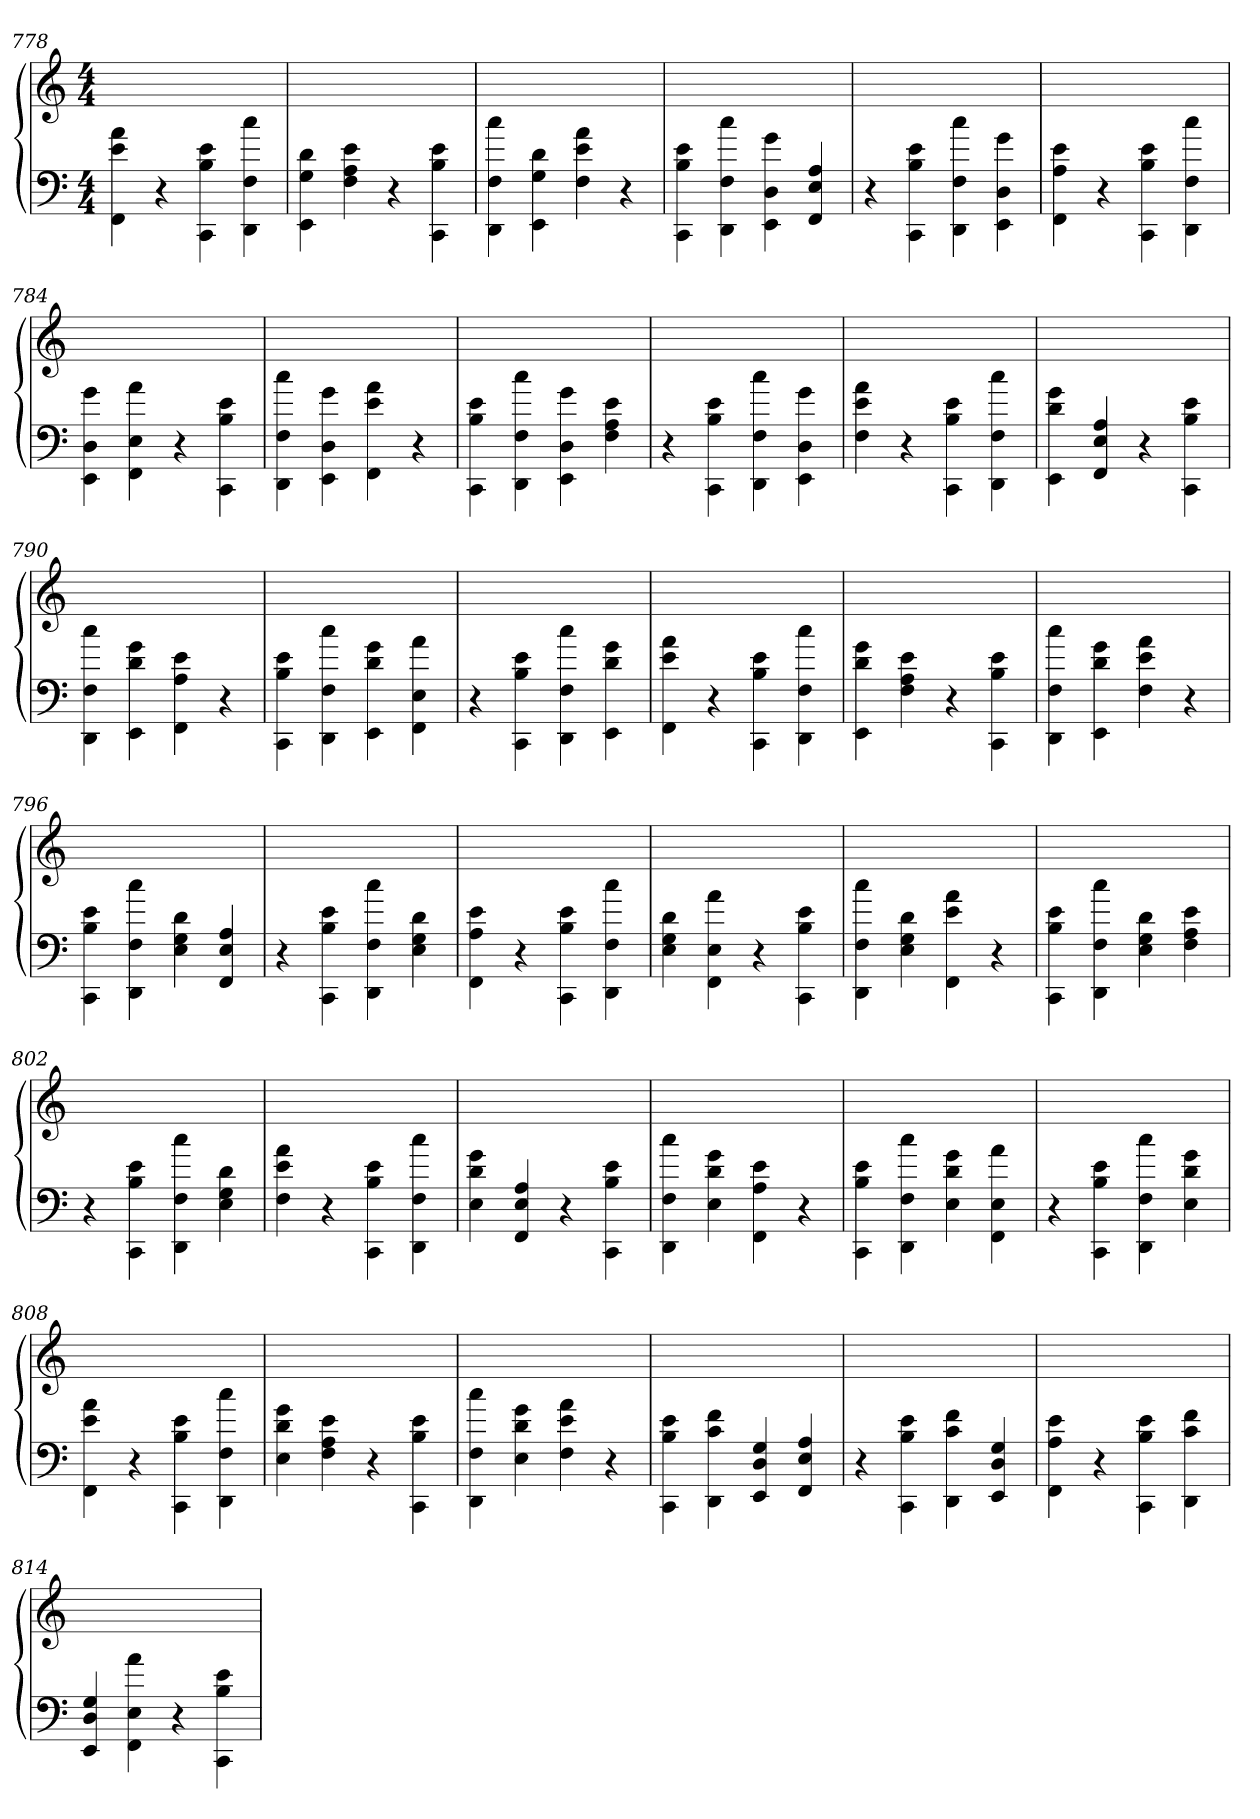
**kern	**kern
*part2	*part1
*staff2	*staff1
*clefF4	*clefG2
*k[]	*k[]
*C:	*C:
*M4/4	*M4/4
=778	=778
4FF 4e 4a	1ryy
4r	.
4CC 4B 4e	.
4DD 4F 4cc	.
=779	=779
4EE 4G 4d	1ryy
4F 4A 4e	.
4r	.
4CC 4B 4e	.
=780	=780
4DD 4F 4cc	1ryy
4EE 4G 4d	.
4F 4e 4a	.
4r	.
=781	=781
4CC 4B 4e	1ryy
4DD 4F 4cc	.
4EE 4D 4g	.
4FF 4E 4A	.
=782	=782
4r	1ryy
4CC 4B 4e	.
4DD 4F 4cc	.
4EE 4D 4g	.
=783	=783
4FF 4A 4e	1ryy
4r	.
4CC 4B 4e	.
4DD 4F 4cc	.
=784	=784
4EE 4D 4g	1ryy
4FF 4E 4a	.
4r	.
4CC 4B 4e	.
=785	=785
4DD 4F 4cc	1ryy
4EE 4D 4g	.
4FF 4e 4a	.
4r	.
=786	=786
4CC 4B 4e	1ryy
4DD 4F 4cc	.
4EE 4D 4g	.
4F 4A 4e	.
=787	=787
4r	1ryy
4CC 4B 4e	.
4DD 4F 4cc	.
4EE 4D 4g	.
=788	=788
4F 4e 4a	1ryy
4r	.
4CC 4B 4e	.
4DD 4F 4cc	.
=789	=789
4EE 4d 4g	1ryy
4FF 4E 4A	.
4r	.
4CC 4B 4e	.
=790	=790
4DD 4F 4cc	1ryy
4EE 4d 4g	.
4FF 4A 4e	.
4r	.
=791	=791
4CC 4B 4e	1ryy
4DD 4F 4cc	.
4EE 4d 4g	.
4FF 4E 4a	.
=792	=792
4r	1ryy
4CC 4B 4e	.
4DD 4F 4cc	.
4EE 4d 4g	.
=793	=793
4FF 4e 4a	1ryy
4r	.
4CC 4B 4e	.
4DD 4F 4cc	.
=794	=794
4EE 4d 4g	1ryy
4F 4A 4e	.
4r	.
4CC 4B 4e	.
=795	=795
4DD 4F 4cc	1ryy
4EE 4d 4g	.
4F 4e 4a	.
4r	.
=796	=796
4CC 4B 4e	1ryy
4DD 4F 4cc	.
4E 4G 4d	.
4FF 4E 4A	.
=797	=797
4r	1ryy
4CC 4B 4e	.
4DD 4F 4cc	.
4E 4G 4d	.
=798	=798
4FF 4A 4e	1ryy
4r	.
4CC 4B 4e	.
4DD 4F 4cc	.
=799	=799
4E 4G 4d	1ryy
4FF 4E 4a	.
4r	.
4CC 4B 4e	.
=800	=800
4DD 4F 4cc	1ryy
4E 4G 4d	.
4FF 4e 4a	.
4r	.
=801	=801
4CC 4B 4e	1ryy
4DD 4F 4cc	.
4E 4G 4d	.
4F 4A 4e	.
=802	=802
4r	1ryy
4CC 4B 4e	.
4DD 4F 4cc	.
4E 4G 4d	.
=803	=803
4F 4e 4a	1ryy
4r	.
4CC 4B 4e	.
4DD 4F 4cc	.
=804	=804
4E 4d 4g	1ryy
4FF 4E 4A	.
4r	.
4CC 4B 4e	.
=805	=805
4DD 4F 4cc	1ryy
4E 4d 4g	.
4FF 4A 4e	.
4r	.
=806	=806
4CC 4B 4e	1ryy
4DD 4F 4cc	.
4E 4d 4g	.
4FF 4E 4a	.
=807	=807
4r	1ryy
4CC 4B 4e	.
4DD 4F 4cc	.
4E 4d 4g	.
=808	=808
4FF 4e 4a	1ryy
4r	.
4CC 4B 4e	.
4DD 4F 4cc	.
=809	=809
4E 4d 4g	1ryy
4F 4A 4e	.
4r	.
4CC 4B 4e	.
=810	=810
4DD 4F 4cc	1ryy
4E 4d 4g	.
4F 4e 4a	.
4r	.
=811	=811
4CC 4B 4e	1ryy
4DD 4c 4f	.
4EE 4D 4G	.
4FF 4E 4A	.
=812	=812
4r	1ryy
4CC 4B 4e	.
4DD 4c 4f	.
4EE 4D 4G	.
=813	=813
4FF 4A 4e	1ryy
4r	.
4CC 4B 4e	.
4DD 4c 4f	.
=814	=814
4EE 4D 4G	1ryy
4FF 4E 4a	.
4r	.
4CC 4B 4e	.
=	=
*-	*-
